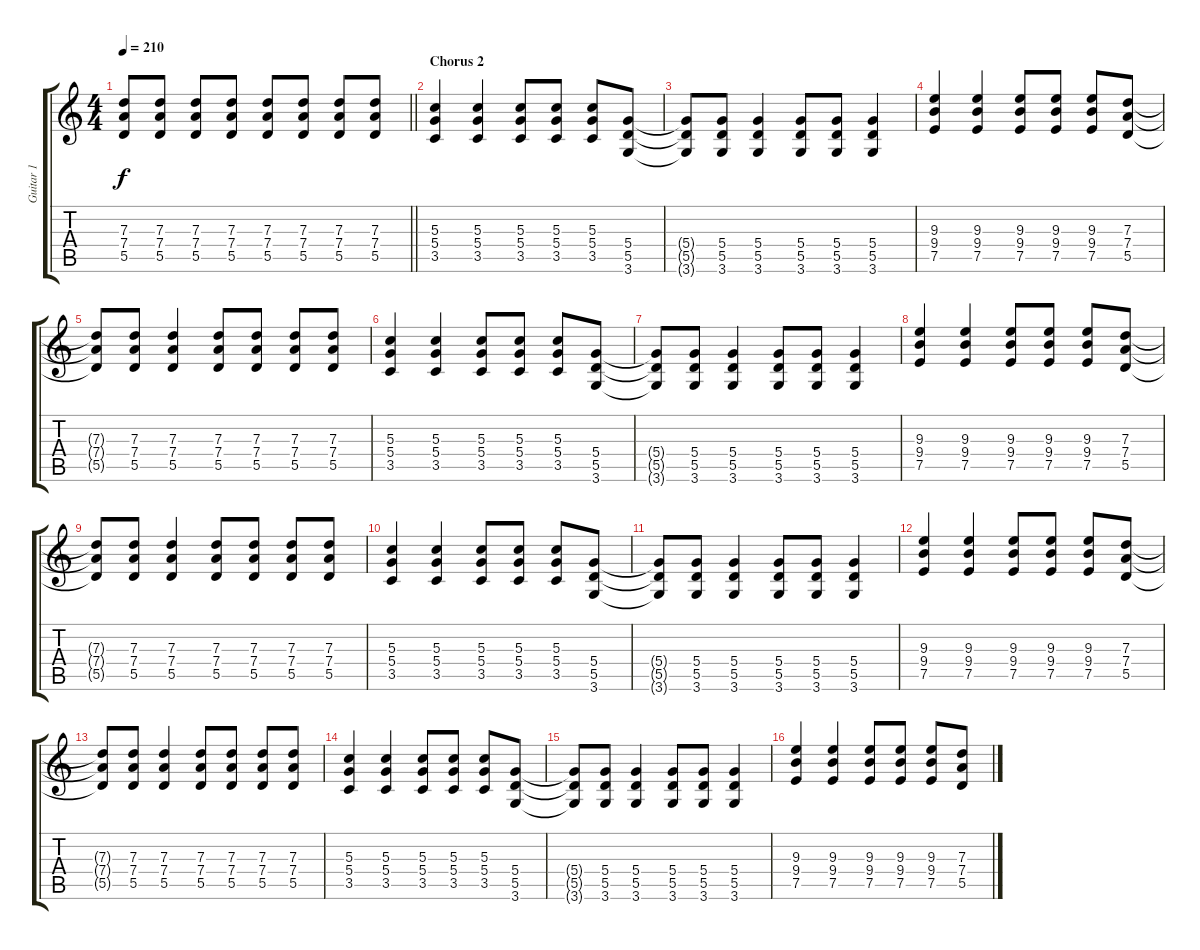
\track ("Guitar 1" "Guitar 1") {instrument distortionguitar}
\staff {score tabs}
\tuning (E4 B3 G3 D3 A2 E2) {hide}
\ts (4 4)
\tempo 210
\clef g2
\barLineRight lightlight
\ks c
(7.3 7.4 5.5).8{dy f} (7.3 7.4 5.5).8 (7.3 7.4 5.5).8 (7.3 7.4 5.5).8 (7.3 7.4 5.5).8 (7.3 7.4 5.5).8 (7.3 7.4 5.5).8 (7.3 7.4 5.5).8 |
\section ("" "Chorus 2")
(5.3 5.4 3.5).4 (5.3 5.4 3.5).4 (5.3 5.4 3.5).8 (5.3 5.4 3.5).8 (5.3 5.4 3.5).8 (5.4 5.5 3.6).8 |
(5.4{t} 5.5{t} 3.6{t}).8 (5.4 5.5 3.6).8 (5.4 5.5 3.6).4 (5.4 5.5 3.6).8 (5.4 5.5 3.6).8 (5.4 5.5 3.6).4 |
(9.3 9.4 7.5).4 (9.3 9.4 7.5).4 (9.3 9.4 7.5).8 (9.3 9.4 7.5).8 (9.3 9.4 7.5).8 (7.3 7.4 5.5).8 |
(7.3{t} 7.4{t} 5.5{t}).8 (7.3 7.4 5.5).8 (7.3 7.4 5.5).4 (7.3 7.4 5.5).8 (7.3 7.4 5.5).8 (7.3 7.4 5.5).8 (7.3 7.4 5.5).8 |
(5.3 5.4 3.5).4 (5.3 5.4 3.5).4 (5.3 5.4 3.5).8 (5.3 5.4 3.5).8 (5.3 5.4 3.5).8 (5.4 5.5 3.6).8 |
(5.4{t} 5.5{t} 3.6{t}).8 (5.4 5.5 3.6).8 (5.4 5.5 3.6).4 (5.4 5.5 3.6).8 (5.4 5.5 3.6).8 (5.4 5.5 3.6).4 |
(9.3 9.4 7.5).4 (9.3 9.4 7.5).4 (9.3 9.4 7.5).8 (9.3 9.4 7.5).8 (9.3 9.4 7.5).8 (7.3 7.4 5.5).8 |
(7.3{t} 7.4{t} 5.5{t}).8 (7.3 7.4 5.5).8 (7.3 7.4 5.5).4 (7.3 7.4 5.5).8 (7.3 7.4 5.5).8 (7.3 7.4 5.5).8 (7.3 7.4 5.5).8 |
(5.3 5.4 3.5).4 (5.3 5.4 3.5).4 (5.3 5.4 3.5).8 (5.3 5.4 3.5).8 (5.3 5.4 3.5).8 (5.4 5.5 3.6).8 |
(5.4{t} 5.5{t} 3.6{t}).8 (5.4 5.5 3.6).8 (5.4 5.5 3.6).4 (5.4 5.5 3.6).8 (5.4 5.5 3.6).8 (5.4 5.5 3.6).4 |
(9.3 9.4 7.5).4 (9.3 9.4 7.5).4 (9.3 9.4 7.5).8 (9.3 9.4 7.5).8 (9.3 9.4 7.5).8 (7.3 7.4 5.5).8 |
(7.3{t} 7.4{t} 5.5{t}).8 (7.3 7.4 5.5).8 (7.3 7.4 5.5).4 (7.3 7.4 5.5).8 (7.3 7.4 5.5).8 (7.3 7.4 5.5).8 (7.3 7.4 5.5).8 |
(5.3 5.4 3.5).4 (5.3 5.4 3.5).4 (5.3 5.4 3.5).8 (5.3 5.4 3.5).8 (5.3 5.4 3.5).8 (5.4 5.5 3.6).8 |
(5.4{t} 5.5{t} 3.6{t}).8 (5.4 5.5 3.6).8 (5.4 5.5 3.6).4 (5.4 5.5 3.6).8 (5.4 5.5 3.6).8 (5.4 5.5 3.6).4 |
(9.3 9.4 7.5).4 (9.3 9.4 7.5).4 (9.3 9.4 7.5).8 (9.3 9.4 7.5).8 (9.3 9.4 7.5).8 (7.3 7.4 5.5).8
